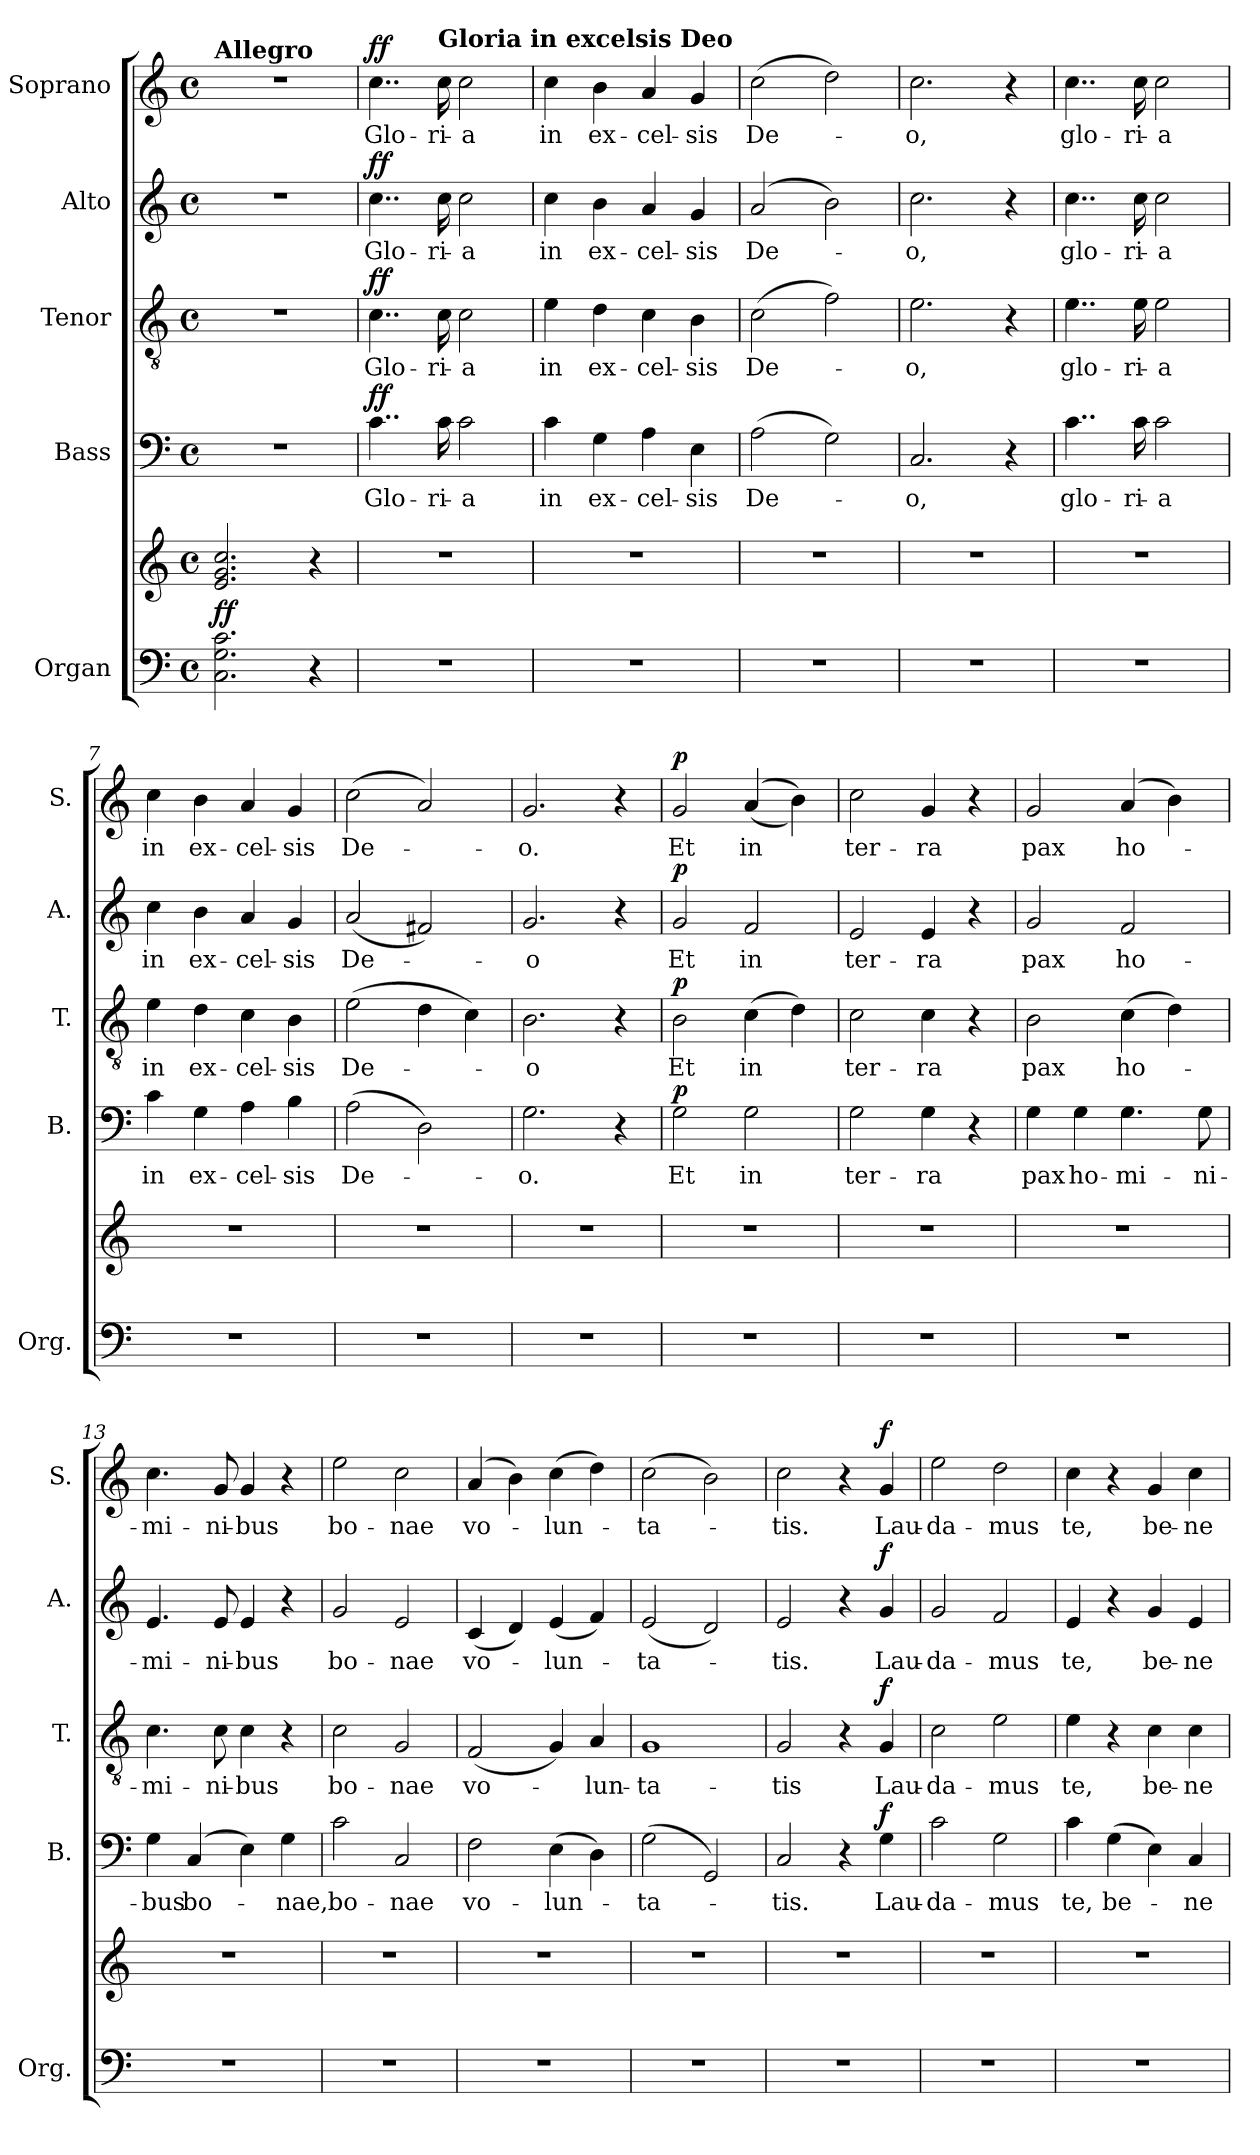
**kern	**kern	**dynam	**kern	**text	**dynam	**kern	**text	**dynam	**kern	**text	**dynam	**kern	**text	**dynam
*part5	*part5	*part5	*part4	*part4	*part4	*part3	*part3	*part3	*part2	*part2	*part2	*part1	*part1	*part1
*staff6	*staff5	*staff5/6	*staff4	*staff4	*staff4	*staff3	*staff3	*staff3	*staff2	*staff2	*staff2	*staff1	*staff1	*staff1
*I"Organ	*	*	*I"Bass	*	*	*I"Tenor	*	*	*I"Alto	*	*	*I"Soprano	*	*
*I'Org.	*	*	*I'B.	*	*	*I'T.	*	*	*I'A.	*	*	*I'S.	*	*
*clefF4	*clefG2	*	*clefF4	*	*	*clefGv2	*	*	*clefG2	*	*	*clefG2	*	*
*k[]	*k[]	*	*k[]	*	*	*k[]	*	*	*k[]	*	*	*k[]	*	*
*M4/4	*M4/4	*	*M4/4	*	*	*M4/4	*	*	*M4/4	*	*	*M4/4	*	*
*met(c)	*met(c)	*	*met(c)	*	*	*met(c)	*	*	*met(c)	*	*	*met(c)	*	*
=1	=1	=1	=1	=1	=1	=1	=1	=1	=1	=1	=1	=1	=1	=1
!	!	!	!	!	!	!	!	!	!	!	!	!LO:TX:a:B:t=Allegro	!	!
!	!	!LO:DY:a=2	!	!	!	!	!	!	!	!	!	!	!	!
2.C\ 2.G\ 2.c\	2.e/ 2.g/ 2.cc/	ff	1r	.	.	1r	.	.	1r	.	.	1r	.	.
4r	4r	.	.	.	.	.	.	.	.	.	.	.	.	.
=2	=2	=2	=2	=2	=2	=2	=2	=2	=2	=2	=2	=2	=2	=2
!	!	!	!	!LO:LY:b	!LO:DY:a	!	!LO:LY:b	!LO:DY:a	!	!LO:LY:b	!LO:DY:a	!	!LO:LY:b	!LO:DY:a
1r	1r	.	4..c\	Glo-	ff	4..c\	Glo-	ff	4..cc\	Glo-	ff	4..cc\	Glo-	ff
!	!	!	!	!	!	!	!	!	!	!	!	!LO:TX:B:t=Gloria in excelsis Deo	!	!
!	!	!	!	!LO:LY:b	!	!	!LO:LY:b	!	!	!LO:LY:b	!	!	!LO:LY:b	!
.	.	.	16c\	-ri-	.	16c\	-ri-	.	16cc\	-ri-	.	16cc\	-ri-	.
!	!	!	!	!LO:LY:b	!	!	!LO:LY:b	!	!	!LO:LY:b	!	!	!LO:LY:b	!
.	.	.	2c\	-a	.	2c\	-a	.	2cc\	-a	.	2cc\	-a	.
=3	=3	=3	=3	=3	=3	=3	=3	=3	=3	=3	=3	=3	=3	=3
!	!	!	!	!LO:LY:b	!	!	!LO:LY:b	!	!	!LO:LY:b	!	!	!LO:LY:b	!
1r	1r	.	4c\	in	.	4e\	in	.	4cc\	in	.	4cc\	in	.
!	!	!	!	!LO:LY:b	!	!	!LO:LY:b	!	!	!LO:LY:b	!	!	!LO:LY:b	!
.	.	.	4G\	ex-	.	4d\	ex-	.	4b\	ex-	.	4b\	ex-	.
!	!	!	!	!LO:LY:b	!	!	!LO:LY:b	!	!	!LO:LY:b	!	!	!LO:LY:b	!
.	.	.	4A\	-cel-	.	4c\	-cel-	.	4a/	-cel-	.	4a/	-cel-	.
!	!	!	!	!LO:LY:b	!	!	!LO:LY:b	!	!	!LO:LY:b	!	!	!LO:LY:b	!
.	.	.	4E\	-sis	.	4B\	-sis	.	4g/	-sis	.	4g/	-sis	.
=4	=4	=4	=4	=4	=4	=4	=4	=4	=4	=4	=4	=4	=4	=4
!	!	!	!	!LO:LY:b	!	!	!LO:LY:b	!	!	!LO:LY:b	!	!	!LO:LY:b	!
1r	1r	.	(>2A\	De-	.	(>2c\	De-	.	(>2a/	De-	.	(>2cc\	De-	.
.	.	.	2G\)	.	.	2f\)	.	.	2b\)	.	.	2dd\)	.	.
=5	=5	=5	=5	=5	=5	=5	=5	=5	=5	=5	=5	=5	=5	=5
!	!	!	!	!LO:LY:b	!	!	!LO:LY:b	!	!	!LO:LY:b	!	!	!LO:LY:b	!
1r	1r	.	2.C/	-o,	.	2.e\	-o,	.	2.cc\	-o,	.	2.cc\	-o,	.
.	.	.	4r	.	.	4r	.	.	4r	.	.	4r	.	.
=6	=6	=6	=6	=6	=6	=6	=6	=6	=6	=6	=6	=6	=6	=6
!	!	!	!	!LO:LY:b	!	!	!LO:LY:b	!	!	!LO:LY:b	!	!	!LO:LY:b	!
1r	1r	.	4..c\	glo-	.	4..e\	glo-	.	4..cc\	glo-	.	4..cc\	glo-	.
!	!	!	!	!LO:LY:b	!	!	!LO:LY:b	!	!	!LO:LY:b	!	!	!LO:LY:b	!
.	.	.	16c\	-ri-	.	16e\	-ri-	.	16cc\	-ri-	.	16cc\	-ri-	.
!	!	!	!	!LO:LY:b	!	!	!LO:LY:b	!	!	!LO:LY:b	!	!	!LO:LY:b	!
.	.	.	2c\	-a	.	2e\	-a	.	2cc\	-a	.	2cc\	-a	.
=7	=7	=7	=7	=7	=7	=7	=7	=7	=7	=7	=7	=7	=7	=7
!	!	!	!	!LO:LY:b	!	!	!LO:LY:b	!	!	!LO:LY:b	!	!	!LO:LY:b	!
1r	1r	.	4c\	in	.	4e\	in	.	4cc\	in	.	4cc\	in	.
!	!	!	!	!LO:LY:b	!	!	!LO:LY:b	!	!	!LO:LY:b	!	!	!LO:LY:b	!
.	.	.	4G\	ex-	.	4d\	ex-	.	4b\	ex-	.	4b\	ex-	.
!	!	!	!	!LO:LY:b	!	!	!LO:LY:b	!	!	!LO:LY:b	!	!	!LO:LY:b	!
.	.	.	4A\	-cel-	.	4c\	-cel-	.	4a/	-cel-	.	4a/	-cel-	.
!	!	!	!	!LO:LY:b	!	!	!LO:LY:b	!	!	!LO:LY:b	!	!	!LO:LY:b	!
.	.	.	4B\	-sis	.	4B\	-sis	.	4g/	-sis	.	4g/	-sis	.
=8	=8	=8	=8	=8	=8	=8	=8	=8	=8	=8	=8	=8	=8	=8
!	!	!	!	!LO:LY:b	!	!	!LO:LY:b	!	!	!LO:LY:b	!	!	!LO:LY:b	!
1r	1r	.	(>2A\	De-	.	(>2e\	De-	.	(<2a/	De-	.	(>2cc\	De-	.
.	.	.	2D\)	.	.	4d\	.	.	2f#X/)	.	.	2a/)	.	.
.	.	.	.	.	.	4c\)	.	.	.	.	.	.	.	.
=9	=9	=9	=9	=9	=9	=9	=9	=9	=9	=9	=9	=9	=9	=9
!	!	!	!	!LO:LY:b	!	!	!LO:LY:b	!	!	!LO:LY:b	!	!	!LO:LY:b	!
1r	1r	.	2.G\	-o.	.	2.B\	-o	.	2.g/	-o	.	2.g/	-o.	.
.	.	.	4r	.	.	4r	.	.	4r	.	.	4r	.	.
=10	=10	=10	=10	=10	=10	=10	=10	=10	=10	=10	=10	=10	=10	=10
!	!	!	!	!LO:LY:b	!LO:DY:a	!	!LO:LY:b	!LO:DY:a	!	!LO:LY:b	!LO:DY:a	!	!LO:LY:b	!LO:DY:a
1r	1r	.	2G\	Et	p	2B\	Et	p	2g/	Et	p	2g/	Et	p
!	!	!	!	!LO:LY:b	!	!	!LO:LY:b	!	!	!LO:LY:b	!	!	!LO:LY:b	!
.	.	.	2G\	in	.	(>4c\	in	.	2f/	in	.	(>(>4a/	in	.
.	.	.	.	.	.	4d\)	.	.	.	.	.	4b\))	.	.
=11	=11	=11	=11	=11	=11	=11	=11	=11	=11	=11	=11	=11	=11	=11
!	!	!	!	!LO:LY:b	!	!	!LO:LY:b	!	!	!LO:LY:b	!	!	!LO:LY:b	!
1r	1r	.	2G\	ter-	.	2c\	ter-	.	2e/	ter-	.	2cc\	ter-	.
!	!	!	!	!LO:LY:b	!	!	!LO:LY:b	!	!	!LO:LY:b	!	!	!LO:LY:b	!
.	.	.	4G\	-ra	.	4c\	-ra	.	4e/	-ra	.	4g/	-ra	.
.	.	.	4r	.	.	4r	.	.	4r	.	.	4r	.	.
!!LO:LB:g=z
=12	=12	=12	=12	=12	=12	=12	=12	=12	=12	=12	=12	=12	=12	=12
!	!	!	!	!LO:LY:b	!	!	!LO:LY:b	!	!	!LO:LY:b	!	!	!LO:LY:b	!
1r	1r	.	4G\	pax	.	2B\	pax	.	2g/	pax	.	2g/	pax	.
!	!	!	!	!LO:LY:b	!	!	!	!	!	!	!	!	!	!
.	.	.	4G\	ho-	.	.	.	.	.	.	.	.	.	.
!	!	!	!	!LO:LY:b	!	!	!LO:LY:b	!	!	!LO:LY:b	!	!	!LO:LY:b	!
.	.	.	4.G\	-mi-	.	(>4c\	ho-	.	2f/	ho-	.	(>4a/	ho-	.
.	.	.	.	.	.	4d\)	.	.	.	.	.	4b\)	.	.
!	!	!	!	!LO:LY:b	!	!	!	!	!	!	!	!	!	!
.	.	.	8G\	-ni-	.	.	.	.	.	.	.	.	.	.
=13	=13	=13	=13	=13	=13	=13	=13	=13	=13	=13	=13	=13	=13	=13
!	!	!	!	!LO:LY:b	!	!	!LO:LY:b	!	!	!LO:LY:b	!	!	!LO:LY:b	!
1r	1r	.	4G\	-bus	.	4.c\	-mi-	.	4.e/	-mi-	.	4.cc\	-mi-	.
!	!	!	!	!LO:LY:b	!	!	!	!	!	!	!	!	!	!
.	.	.	(>4C/	bo-	.	.	.	.	.	.	.	.	.	.
!	!	!	!	!	!	!	!LO:LY:b	!	!	!LO:LY:b	!	!	!LO:LY:b	!
.	.	.	.	.	.	8c\	-ni-	.	8e/	-ni-	.	8g/	-ni-	.
!	!	!	!	!	!	!	!LO:LY:b	!	!	!LO:LY:b	!	!	!LO:LY:b	!
.	.	.	4E\)	.	.	4c\	-bus	.	4e/	-bus	.	4g/	-bus	.
!	!	!	!	!LO:LY:b	!	!	!	!	!	!	!	!	!	!
.	.	.	4G\	-nae,	.	4r	.	.	4r	.	.	4r	.	.
=14	=14	=14	=14	=14	=14	=14	=14	=14	=14	=14	=14	=14	=14	=14
!	!	!	!	!LO:LY:b	!	!	!LO:LY:b	!	!	!LO:LY:b	!	!	!LO:LY:b	!
1r	1r	.	2c\	bo-	.	2c\	bo-	.	2g/	bo-	.	2ee\	bo-	.
!	!	!	!	!LO:LY:b	!	!	!LO:LY:b	!	!	!LO:LY:b	!	!	!LO:LY:b	!
.	.	.	2C/	-nae	.	2G/	-nae	.	2e/	-nae	.	2cc\	-nae	.
=15	=15	=15	=15	=15	=15	=15	=15	=15	=15	=15	=15	=15	=15	=15
!	!	!	!	!LO:LY:b	!	!	!LO:LY:b	!	!	!LO:LY:b	!	!	!LO:LY:b	!
1r	1r	.	2F\	vo-	.	(<2F/	vo-	.	(<4c/	vo-	.	(>4a/	vo-	.
.	.	.	.	.	.	.	.	.	4d/)	.	.	4b\)	.	.
!	!	!	!	!LO:LY:b	!	!	!	!	!	!LO:LY:b	!	!	!LO:LY:b	!
.	.	.	(>4E\	-lun-	.	4G/)	.	.	(<4e/	-lun-	.	(>4cc\	-lun-	.
!	!	!	!	!	!	!	!LO:LY:b	!	!	!	!	!	!	!
.	.	.	4D\)	.	.	4A/	-lun-	.	4f/)	.	.	4dd\)	.	.
=16	=16	=16	=16	=16	=16	=16	=16	=16	=16	=16	=16	=16	=16	=16
!	!	!	!	!LO:LY:b	!	!	!LO:LY:b	!	!	!LO:LY:b	!	!	!LO:LY:b	!
1r	1r	.	(>2G\	-ta-	.	1G	-ta-	.	(<2e/	-ta-	.	(>2cc\	-ta-	.
.	.	.	2GG/)	.	.	.	.	.	2d/)	.	.	2b\)	.	.
=17	=17	=17	=17	=17	=17	=17	=17	=17	=17	=17	=17	=17	=17	=17
!	!	!	!	!LO:LY:b	!	!	!LO:LY:b	!	!	!LO:LY:b	!	!	!LO:LY:b	!
1r	1r	.	2C/	-tis.	.	2G/	-tis	.	2e/	-tis.	.	2cc\	-tis.	.
.	.	.	4r	.	.	4r	.	.	4r	.	.	4r	.	.
!	!	!	!	!LO:LY:b	!LO:DY:a	!	!LO:LY:b	!LO:DY:a	!	!LO:LY:b	!LO:DY:a	!	!LO:LY:b	!LO:DY:a
.	.	.	4G\	Lau-	f	4G/	Lau-	f	4g/	Lau-	f	4g/	Lau-	f
=18	=18	=18	=18	=18	=18	=18	=18	=18	=18	=18	=18	=18	=18	=18
!	!	!	!	!LO:LY:b	!	!	!LO:LY:b	!	!	!LO:LY:b	!	!	!LO:LY:b	!
1r	1r	.	2c\	-da-	.	2c\	-da-	.	2g/	-da-	.	2ee\	-da-	.
!	!	!	!	!LO:LY:b	!	!	!LO:LY:b	!	!	!LO:LY:b	!	!	!LO:LY:b	!
.	.	.	2G\	-mus	.	2e\	-mus	.	2f/	-mus	.	2dd\	-mus	.
=19	=19	=19	=19	=19	=19	=19	=19	=19	=19	=19	=19	=19	=19	=19
!	!	!	!	!LO:LY:b	!	!	!LO:LY:b	!	!	!LO:LY:b	!	!	!LO:LY:b	!
1r	1r	.	4c\	te,	.	4e\	te,	.	4e/	te,	.	4cc\	te,	.
!	!	!	!	!LO:LY:b	!	!	!	!	!	!	!	!	!	!
.	.	.	(>4G\	be-	.	4r	.	.	4r	.	.	4r	.	.
!	!	!	!	!	!	!	!LO:LY:b	!	!	!LO:LY:b	!	!	!LO:LY:b	!
.	.	.	4E\)	.	.	4c\	be-	.	4g/	be-	.	4g/	be-	.
!	!	!	!	!LO:LY:b	!	!	!LO:LY:b	!	!	!LO:LY:b	!	!	!LO:LY:b	!
.	.	.	4C/	-ne-	.	4c\	-ne-	.	4e/	-ne-	.	4cc\	-ne-	.
=	=	=	=	=	=	=	=	=	=	=	=	=	=	=
*-	*-	*-	*-	*-	*-	*-	*-	*-	*-	*-	*-	*-	*-	*-
